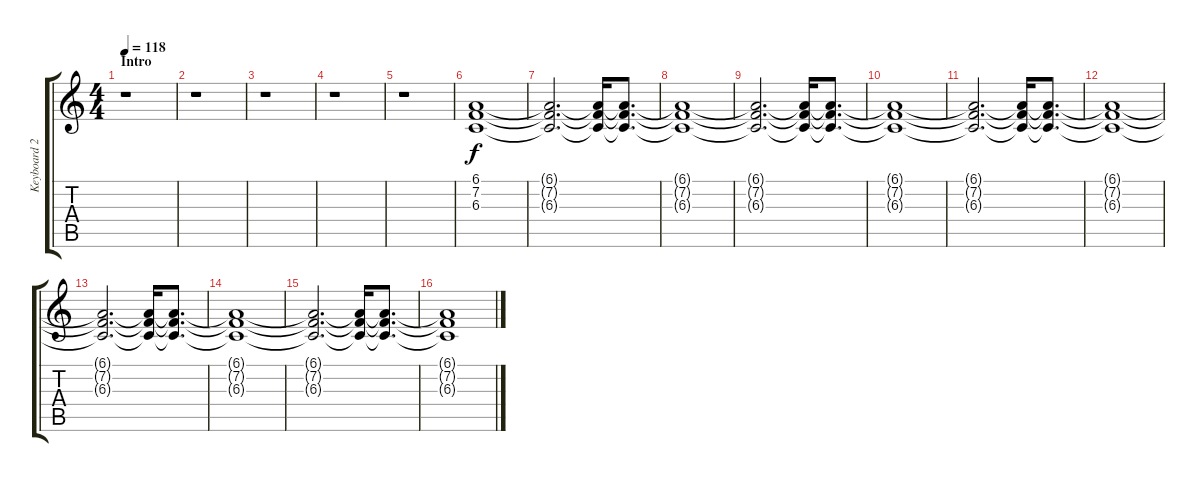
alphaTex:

\track ("Keyboard 2" "Keyboard 2") {instrument lead6voice}
\staff {score tabs}
\tuning (Eb4 Bb3 Gb3 Db3 Ab2 Eb2) {hide}
\ts (4 4)
\section ("" "Intro")
\tempo 118
\clef g2
\ks c
r.1{dy f instrument lead6voice} |
r.1 |
r.1 |
r.1 |
r.1 |
(6.1 7.2 6.3).1{volume 3} |
(6.1{t} 7.2{t} 6.3{t}).2{d volume 0} (6.1{t} 7.2{t} 6.3{t}).16 (6.1{t} 7.2{t} 6.3{t}).8{d volume 5} |
(6.1{t} 7.2{t} 6.3{t}).1 |
(6.1{t} 7.2{t} 6.3{t}).2{d volume 0} (6.1{t} 7.2{t} 6.3{t}).16 (6.1{t} 7.2{t} 6.3{t}).8{d volume 7} |
(6.1{t} 7.2{t} 6.3{t}).1 |
(6.1{t} 7.2{t} 6.3{t}).2{d volume 0} (6.1{t} 7.2{t} 6.3{t}).16 (6.1{t} 7.2{t} 6.3{t}).8{d volume 9} |
(6.1{t} 7.2{t} 6.3{t}).1 |
(6.1{t} 7.2{t} 6.3{t}).2{d volume 0} (6.1{t} 7.2{t} 6.3{t}).16 (6.1{t} 7.2{t} 6.3{t}).8{d volume 9} |
(6.1{t} 7.2{t} 6.3{t}).1 |
(6.1{t} 7.2{t} 6.3{t}).2{d volume 0} (6.1{t} 7.2{t} 6.3{t}).16 (6.1{t} 7.2{t} 6.3{t}).8{d volume 9} |
(6.1{t} 7.2{t} 6.3{t}).1
